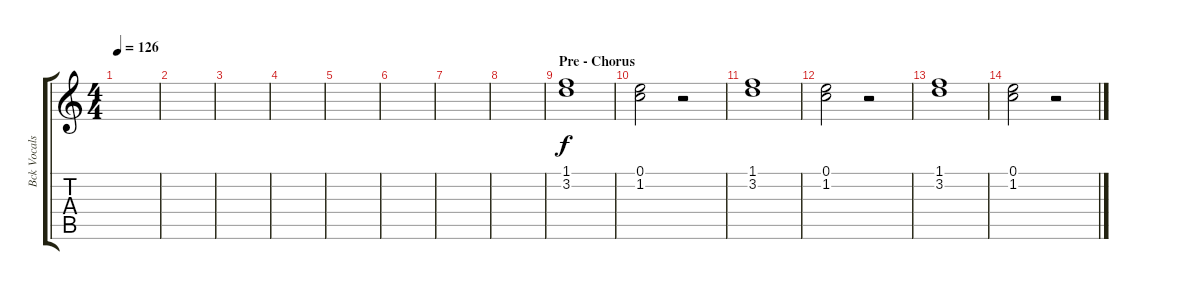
\track ("Bck Vocals" "Bck Vocals") {instrument overdrivenguitar}
\staff {score tabs}
\tuning (E4 B3 G3 D3 A2 E2) {hide}
\ts (4 4)
\tempo 126
\clef g2
\ks c
|
|
|
|
|
|
|
|
\section ("" "Pre - Chorus")
(1.1 3.2).1 |
(0.1 1.2).2 r.2 |
(1.1 3.2).1 |
(0.1 1.2).2 r.2 |
(1.1 3.2).1 |
(0.1 1.2).2 r.2
